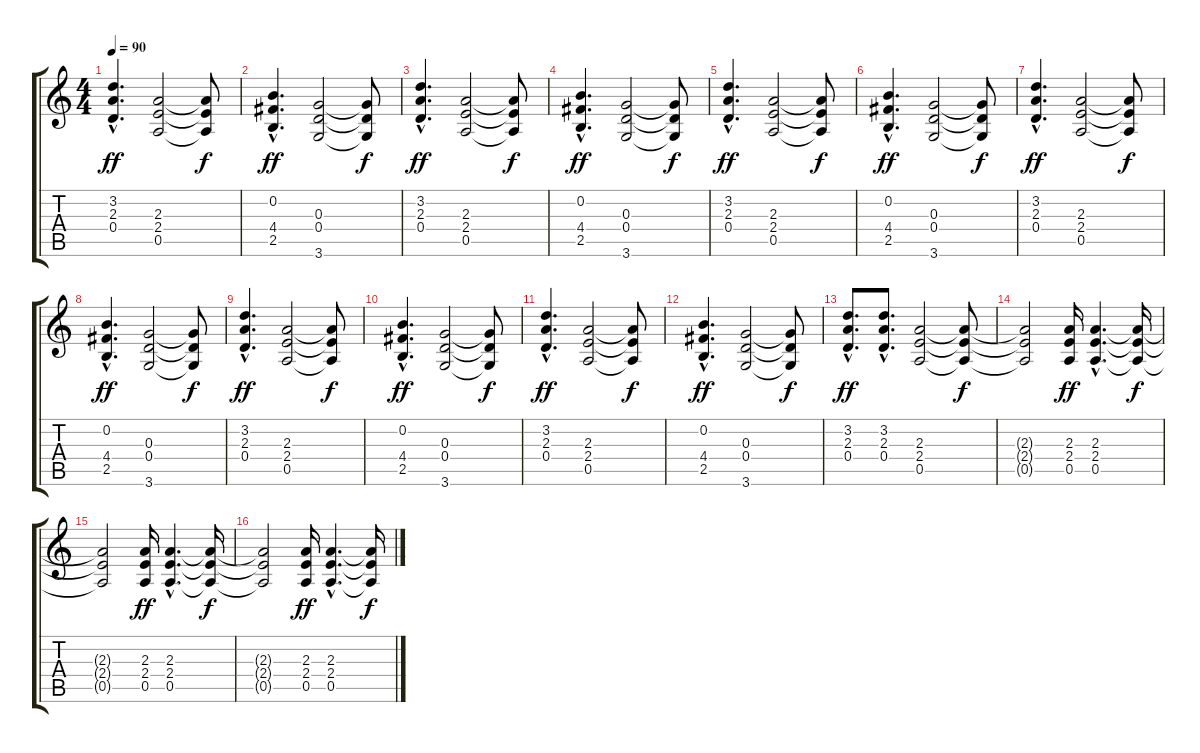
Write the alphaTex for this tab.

\track "" {instrument distortionguitar}
\staff {score tabs}
\tuning (E4 B3 G3 D3 A2 E2) {hide}
\ts (4 4)
\tempo 90
\clef g2
\ks c
(3.2{hac} 2.3{hac} 0.4{hac}).4{d dy ff} (2.3 2.4 0.5).2 (2.3{t} 2.4{t} 0.5{t}).8{dy f} |
(0.2{hac} 4.4{hac} 2.5{hac}).4{d dy ff} (0.3 0.4 3.6).2 (0.3{t} 0.4{t} 3.6{t}).8{dy f} |
(3.2{hac} 2.3{hac} 0.4{hac}).4{d dy ff} (2.3 2.4 0.5).2 (2.3{t} 2.4{t} 0.5{t}).8{dy f} |
(0.2{hac} 4.4{hac} 2.5{hac}).4{d dy ff} (0.3 0.4 3.6).2 (0.3{t} 0.4{t} 3.6{t}).8{dy f} |
(3.2{hac} 2.3{hac} 0.4{hac}).4{d dy ff} (2.3 2.4 0.5).2 (2.3{t} 2.4{t} 0.5{t}).8{dy f} |
(0.2{hac} 4.4{hac} 2.5{hac}).4{d dy ff} (0.3 0.4 3.6).2 (0.3{t} 0.4{t} 3.6{t}).8{dy f} |
(3.2{hac} 2.3{hac} 0.4{hac}).4{d dy ff} (2.3 2.4 0.5).2 (2.3{t} 2.4{t} 0.5{t}).8{dy f} |
(0.2{hac} 4.4{hac} 2.5{hac}).4{d dy ff} (0.3 0.4 3.6).2 (0.3{t} 0.4{t} 3.6{t}).8{dy f} |
(3.2{hac} 2.3{hac} 0.4{hac}).4{d dy ff} (2.3 2.4 0.5).2 (2.3{t} 2.4{t} 0.5{t}).8{dy f} |
(0.2{hac} 4.4{hac} 2.5{hac}).4{d dy ff} (0.3 0.4 3.6).2 (0.3{t} 0.4{t} 3.6{t}).8{dy f} |
(3.2{hac} 2.3{hac} 0.4{hac}).4{d dy ff} (2.3 2.4 0.5).2 (2.3{t} 2.4{t} 0.5{t}).8{dy f} |
(0.2{hac} 4.4{hac} 2.5{hac}).4{d dy ff} (0.3 0.4 3.6).2 (0.3{t} 0.4{t} 3.6{t}).8{dy f} |
(3.2{hac} 2.3{hac} 0.4{hac}).8{d dy ff} (3.2{hac} 2.3{hac} 0.4{hac}).8{d} (2.3 2.4 0.5).2 (2.3{t} 2.4{t} 0.5{t}).8{dy f} |
(2.3{t} 2.4{t} 0.5{t}).2 (2.3 2.4 0.5).16{dy ff} (2.3{hac} 2.4{hac} 0.5{hac}).4{d} (2.3{t} 2.4{t} 0.5{t}).16{dy f} |
(2.3{t} 2.4{t} 0.5{t}).2 (2.3 2.4 0.5).16{dy ff} (2.3{hac} 2.4{hac} 0.5{hac}).4{d} (2.3{t} 2.4{t} 0.5{t}).16{dy f} |
(2.3{t} 2.4{t} 0.5{t}).2 (2.3 2.4 0.5).16{dy ff} (2.3{hac} 2.4{hac} 0.5{hac}).4{d} (2.3{t} 2.4{t} 0.5{t}).16{dy f}
